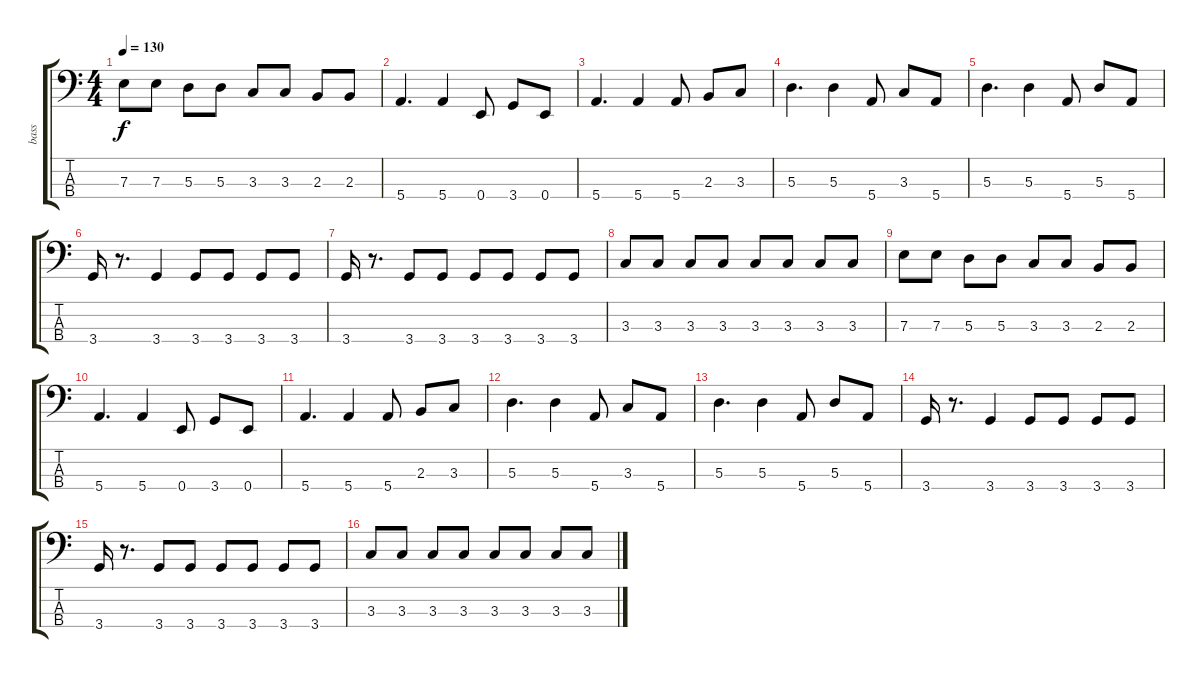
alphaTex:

\track ("bass" "bass") {instrument electricbassfinger}
\staff {score tabs}
\tuning (G2 D2 A1 E1) {hide}
\ts (4 4)
\tempo 130
\clef f4
\ks c
7.3.8{dy f} 7.3.8 5.3.8 5.3.8 3.3.8 3.3.8 2.3.8 2.3.8 |
5.4.4{d} 5.4.4 0.4.8 3.4.8 0.4.8 |
5.4.4{d} 5.4.4 5.4.8 2.3.8 3.3.8 |
5.3.4{d} 5.3.4 5.4.8 3.3.8 5.4.8 |
5.3.4{d} 5.3.4 5.4.8 5.3.8 5.4.8 |
3.4.16 r.8{d} 3.4.4 3.4.8 3.4.8 3.4.8 3.4.8 |
3.4.16 r.8{d} 3.4.8 3.4.8 3.4.8 3.4.8 3.4.8 3.4.8 |
3.3.8 3.3.8 3.3.8 3.3.8 3.3.8 3.3.8 3.3.8 3.3.8 |
7.3.8 7.3.8 5.3.8 5.3.8 3.3.8 3.3.8 2.3.8 2.3.8 |
5.4.4{d} 5.4.4 0.4.8 3.4.8 0.4.8 |
5.4.4{d} 5.4.4 5.4.8 2.3.8 3.3.8 |
5.3.4{d} 5.3.4 5.4.8 3.3.8 5.4.8 |
5.3.4{d} 5.3.4 5.4.8 5.3.8 5.4.8 |
3.4.16 r.8{d} 3.4.4 3.4.8 3.4.8 3.4.8 3.4.8 |
3.4.16 r.8{d} 3.4.8 3.4.8 3.4.8 3.4.8 3.4.8 3.4.8 |
3.3.8 3.3.8 3.3.8 3.3.8 3.3.8 3.3.8 3.3.8 3.3.8
